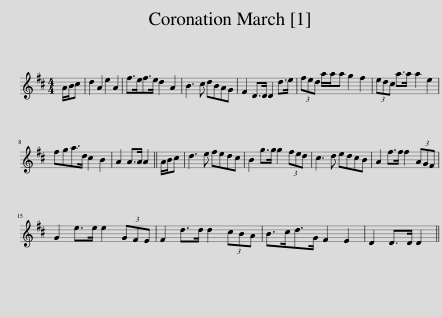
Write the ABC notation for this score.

X:1
L:1/8
M:4/4
I:linebreak $
K:D
V:1 treble
V:1
 A/B/c | d2 A2 e2 A2 | f>ef>e d2 A2 | B3 c dBAG | F2 D>D D2 d>e | %5
 (3fed a/a/a g2 f2 | (3edc a>a a2 e2 |$ fga>d c2 B2 | A2 A>A A2 || A/B/c | %10
 d3 e fedc | B2 g>g g2 (3fed | c3 d edcB | A2 f>f f2 (3AGF |$ G2 e>e e2 (3GFE | %15
 F2 d>d d2 (3cBA | B>cd>G F2 E2 | D2 D>D D2 || %18
